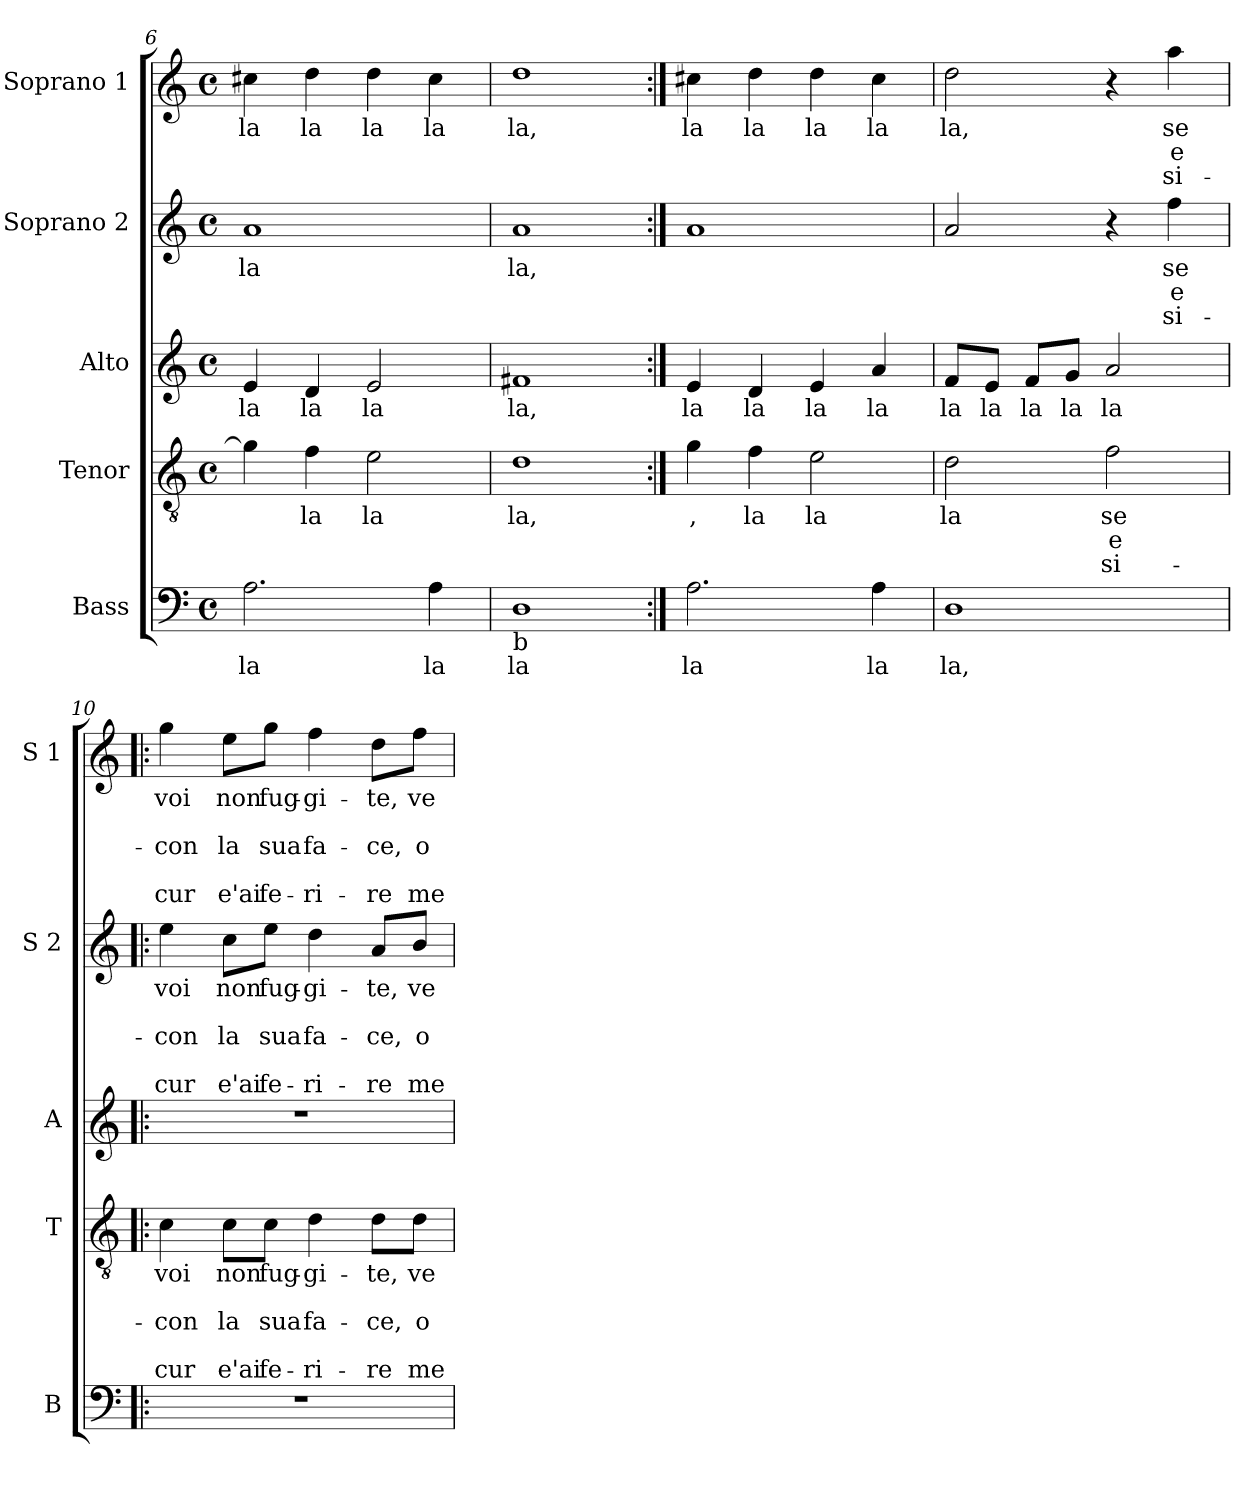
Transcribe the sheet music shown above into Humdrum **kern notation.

**kern	**text	**kern	**text	**text	**text	**text	**text	**kern	**text	**kern	**text	**text	**text	**text	**text	**kern	**text	**text	**text	**text	**text
*part5	*part5	*part4	*part4	*part4	*part4	*part4	*part4	*part3	*part3	*part2	*part2	*part2	*part2	*part2	*part2	*part1	*part1	*part1	*part1	*part1	*part1
*staff5	*staff5	*staff4	*staff4	*staff4	*staff4	*staff4	*staff4	*staff3	*staff3	*staff2	*staff2	*staff2	*staff2	*staff2	*staff2	*staff1	*staff1	*staff1	*staff1	*staff1	*staff1
*I"Bass	*	*I"Tenor	*	*	*	*	*	*I"Alto	*	*I"Soprano 2	*	*	*	*	*	*I"Soprano 1	*	*	*	*	*
*I'B	*	*I'T	*	*	*	*	*	*I'A	*	*I'S 2	*	*	*	*	*	*I'S 1	*	*	*	*	*
*clefF4	*	*clefGv2	*	*	*	*	*	*clefG2	*	*clefG2	*	*	*	*	*	*clefG2	*	*	*	*	*
*k[]	*	*k[]	*	*	*	*	*	*k[]	*	*k[]	*	*	*	*	*	*k[]	*	*	*	*	*
*C:	*	*C:	*	*	*	*	*	*C:	*	*C:	*	*	*	*	*	*C:	*	*	*	*	*
*M4/4	*	*M4/4	*	*	*	*	*	*M4/4	*	*M4/4	*	*	*	*	*	*M4/4	*	*	*	*	*
*met(c)	*	*met(c)	*	*	*	*	*	*met(c)	*	*met(c)	*	*	*	*	*	*met(c)	*	*	*	*	*
=6	=6	=6	=6	=6	=6	=6	=6	=6	=6	=6	=6	=6	=6	=6	=6	=6	=6	=6	=6	=6	=6
!	!LO:LY:b	!	!	!	!	!	!	!	!LO:LY:b	!	!LO:LY:b	!	!	!	!	!	!LO:LY:b	!	!	!	!
2.A\	la	4g\]	.	.	.	.	.	4e/	la	1a	la	.	.	.	.	4cc#X\	la	.	.	.	.
!	!	!	!LO:LY:b	!	!	!	!	!	!LO:LY:b	!	!	!	!	!	!	!	!LO:LY:b	!	!	!	!
.	.	4f\	la	.	.	.	.	4d/	la	.	.	.	.	.	.	4dd\	la	.	.	.	.
!	!	!	!LO:LY:b	!	!	!	!	!	!LO:LY:b	!	!	!	!	!	!	!	!LO:LY:b	!	!	!	!
.	.	2e\	la	.	.	.	.	2e/	la	.	.	.	.	.	.	4dd\	la	.	.	.	.
!	!LO:LY:b	!	!	!	!	!	!	!	!	!	!	!	!	!	!	!	!LO:LY:b	!	!	!	!
4A\	la	.	.	.	.	.	.	.	.	.	.	.	.	.	.	4cc#\	la	.	.	.	.
=7	=7	=7	=7	=7	=7	=7	=7	=7	=7	=7	=7	=7	=7	=7	=7	=7	=7	=7	=7	=7	=7
!LO:TX:b:t=b	!	!	!	!	!	!	!	!	!	!	!	!	!	!	!	!	!	!	!	!	!
!	!LO:LY:b	!	!LO:LY:b	!	!	!	!	!	!LO:LY:b	!	!LO:LY:b	!	!	!	!	!	!LO:LY:b	!	!	!	!
1D	la	1d	la,	.	.	.	.	1f#X	la,	1a	la,	.	.	.	.	1dd	la,	.	.	.	.
=8:|!	=8:|!	=8:|!	=8:|!	=8:|!	=8:|!	=8:|!	=8:|!	=8:|!	=8:|!	=8:|!	=8:|!	=8:|!	=8:|!	=8:|!	=8:|!	=8:|!	=8:|!	=8:|!	=8:|!	=8:|!	=8:|!
!	!LO:LY:b	!	!LO:LY:b	!	!	!	!	!	!LO:LY:b	!	!	!	!	!	!	!	!LO:LY:b	!	!	!	!
2.A\	la	4g\	,	.	.	.	.	4e/	la	1a	.	.	.	.	.	4cc#X\	la	.	.	.	.
!	!	!	!LO:LY:b	!	!	!	!	!	!LO:LY:b	!	!	!	!	!	!	!	!LO:LY:b	!	!	!	!
.	.	4f\	la	.	.	.	.	4d/	la	.	.	.	.	.	.	4dd\	la	.	.	.	.
!	!	!	!LO:LY:b	!	!	!	!	!	!LO:LY:b	!	!	!	!	!	!	!	!LO:LY:b	!	!	!	!
.	.	2e\	la	.	.	.	.	4e/	la	.	.	.	.	.	.	4dd\	la	.	.	.	.
!	!LO:LY:b	!	!	!	!	!	!	!	!LO:LY:b	!	!	!	!	!	!	!	!LO:LY:b	!	!	!	!
4A\	la	.	.	.	.	.	.	4a/	la	.	.	.	.	.	.	4cc#\	la	.	.	.	.
=9	=9	=9	=9	=9	=9	=9	=9	=9	=9	=9	=9	=9	=9	=9	=9	=9	=9	=9	=9	=9	=9
!	!LO:LY:b	!	!LO:LY:b	!	!	!	!	!	!LO:LY:b	!	!	!	!	!	!	!	!LO:LY:b	!	!	!	!
1D	la,	2d\	la	.	.	.	.	8f/L	la	2a/	.	.	.	.	.	2dd\	la,	.	.	.	.
!	!	!	!	!	!	!	!	!	!LO:LY:b	!	!	!	!	!	!	!	!	!	!	!	!
.	.	.	.	.	.	.	.	8e/J	la	.	.	.	.	.	.	.	.	.	.	.	.
!	!	!	!	!	!	!	!	!	!LO:LY:b	!	!	!	!	!	!	!	!	!	!	!	!
.	.	.	.	.	.	.	.	8f/L	la	.	.	.	.	.	.	.	.	.	.	.	.
!	!	!	!	!	!	!	!	!	!LO:LY:b	!	!	!	!	!	!	!	!	!	!	!	!
.	.	.	.	.	.	.	.	8g/J	la	.	.	.	.	.	.	.	.	.	.	.	.
!	!	!	!LO:LY:b	!LO:LY:b	!LO:LY:b	!	!	!	!LO:LY:b	!	!	!	!	!	!	!	!	!	!	!	!
.	.	2f\	se	e	si-	.	.	2a/	la	4r	.	.	.	.	.	4r	.	.	.	.	.
!	!	!	!	!	!	!	!	!	!	!	!LO:LY:b	!LO:LY:b	!LO:LY:b	!	!	!	!LO:LY:b	!LO:LY:b	!LO:LY:b	!	!
.	.	.	.	.	.	.	.	.	.	4ff\	se	e	si-	.	.	4aa\	se	e	si-	.	.
!!LO:LB:g=z
=10!|:	=10!|:	=10!|:	=10!|:	=10!|:	=10!|:	=10!|:	=10!|:	=10!|:	=10!|:	=10!|:	=10!|:	=10!|:	=10!|:	=10!|:	=10!|:	=10!|:	=10!|:	=10!|:	=10!|:	=10!|:	=10!|:
!	!	!	!LO:LY:b	!	!LO:LY:b	!	!LO:LY:b	!	!	!	!LO:LY:b	!	!LO:LY:b	!	!LO:LY:b	!	!LO:LY:b	!	!LO:LY:b	!	!LO:LY:b
1r	.	4c\	voi	.	-con	.	cur	1r	.	4ee\	voi	.	-con	.	cur	4gg\	voi	.	-con	.	cur
!	!	!	!LO:LY:b	!	!LO:LY:b	!	!LO:LY:b	!	!	!	!LO:LY:b	!	!LO:LY:b	!	!LO:LY:b	!	!LO:LY:b	!	!LO:LY:b	!	!LO:LY:b
.	.	8c\L	non	.	la	.	e'ai	.	.	8cc\L	non	.	la	.	e'ai	8ee\L	non	.	la	.	e'ai
!	!	!	!LO:LY:b	!	!LO:LY:b	!	!LO:LY:b	!	!	!	!LO:LY:b	!	!LO:LY:b	!	!LO:LY:b	!	!LO:LY:b	!	!LO:LY:b	!	!LO:LY:b
.	.	8c\J	fug-	.	sua	.	fe-	.	.	8ee\J	fug-	.	sua	.	fe-	8gg\J	fug-	.	sua	.	fe-
!	!	!	!LO:LY:b	!	!LO:LY:b	!	!LO:LY:b	!	!	!	!LO:LY:b	!	!LO:LY:b	!	!LO:LY:b	!	!LO:LY:b	!	!LO:LY:b	!	!LO:LY:b
.	.	4d\	-gi-	.	fa-	.	-ri-	.	.	4dd\	-gi-	.	fa-	.	-ri-	4ff\	-gi-	.	fa-	.	-ri-
!	!	!	!LO:LY:b	!	!LO:LY:b	!	!LO:LY:b	!	!	!	!LO:LY:b	!	!LO:LY:b	!	!LO:LY:b	!	!LO:LY:b	!	!LO:LY:b	!	!LO:LY:b
.	.	8d\L	-te,	.	-ce,	.	-re	.	.	8a/L	-te,	.	-ce,	.	-re	8dd\L	-te,	.	-ce,	.	-re
!	!	!	!LO:LY:b	!	!LO:LY:b	!	!LO:LY:b	!	!	!	!LO:LY:b	!	!LO:LY:b	!	!LO:LY:b	!	!LO:LY:b	!	!LO:LY:b	!	!LO:LY:b
.	.	8d\J	ve-	.	o-	.	me	.	.	8b/J	ve-	.	o-	.	me	8ff\J	ve-	.	o-	.	me
=	=	=	=	=	=	=	=	=	=	=	=	=	=	=	=	=	=	=	=	=	=
*-	*-	*-	*-	*-	*-	*-	*-	*-	*-	*-	*-	*-	*-	*-	*-	*-	*-	*-	*-	*-	*-
